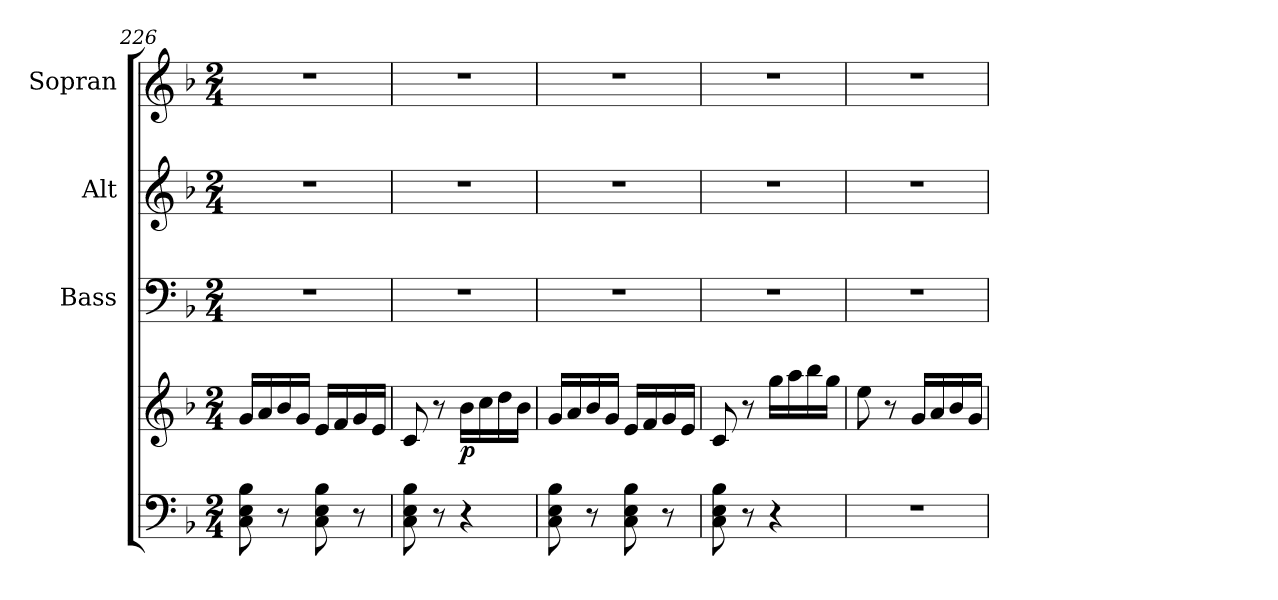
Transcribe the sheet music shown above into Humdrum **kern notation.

**kern	**kern	**dynam	**kern	**kern	**kern
*part4	*part4	*part4	*part3	*part2	*part1
*staff5	*staff4	*staff4/5	*staff3	*staff2	*staff1
*	*	*	*I"Bass	*I"Alt	*I"Sopran
*	*	*	*I'B.	*I'A.	*I'S.
*clefF4	*clefG2	*	*clefF4	*clefG2	*clefG2
*k[b-]	*k[b-]	*	*k[b-]	*k[b-]	*k[b-]
*F:	*F:	*	*F:	*F:	*F:
*M2/4	*M2/4	*	*M2/4	*M2/4	*M2/4
=226	=226	=226	=226	=226	=226
8C\ 8E\ 8B-\	16g/LL	.	2r	2r	2r
.	16a/	.	.	.	.
8r	16b-/	.	.	.	.
.	16g/JJ	.	.	.	.
8C\ 8E\ 8B-\	16e/LL	.	.	.	.
.	16f/	.	.	.	.
8r	16g/	.	.	.	.
.	16e/JJ	.	.	.	.
=227	=227	=227	=227	=227	=227
8C\ 8E\ 8B-\	8c/	.	2r	2r	2r
8r	8r	.	.	.	.
!	!	!LO:DY:b	!	!	!
4r	16b-\LL	p	.	.	.
.	16cc\	.	.	.	.
.	16dd\	.	.	.	.
.	16b-\JJ	.	.	.	.
=228	=228	=228	=228	=228	=228
8C\ 8E\ 8B-\	16g/LL	.	2r	2r	2r
.	16a/	.	.	.	.
8r	16b-/	.	.	.	.
.	16g/JJ	.	.	.	.
8C\ 8E\ 8B-\	16e/LL	.	.	.	.
.	16f/	.	.	.	.
8r	16g/	.	.	.	.
.	16e/JJ	.	.	.	.
!!LO:LB:g=z
=229	=229	=229	=229	=229	=229
8C\ 8E\ 8B-\	8c/	.	2r	2r	2r
8r	8r	.	.	.	.
4r	16gg\LL	.	.	.	.
.	16aa\	.	.	.	.
.	16bb-\	.	.	.	.
.	16gg\JJ	.	.	.	.
=230	=230	=230	=230	=230	=230
2r	8ee\	.	2r	2r	2r
.	8r	.	.	.	.
.	16g/LL	.	.	.	.
.	16a/	.	.	.	.
.	16b-/	.	.	.	.
.	16g/JJ	.	.	.	.
=	=	=	=	=	=
*-	*-	*-	*-	*-	*-
